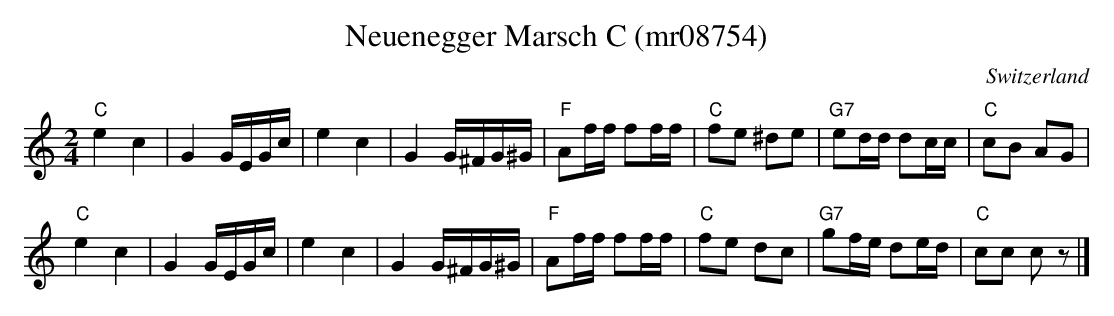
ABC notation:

X:1
T: Neuenegger Marsch C (mr08754)
O:Switzerland
M:2/4
L:1/16
K:C major
"C"e4c4 | G4 GEGc | e4c4 | G4 G^FG^G | "F"A2ff f2ff | "C"f2e2 ^d2e2 | "G7"e2dd d2cc | "C"c2B2 A2G2 |
"C"e4c4 | G4 GEGc | e4c4 | G4 G^FG^G | "F"A2ff f2ff | "C"f2e2 d2c2 | "G7"g2fe d2ed | "C"c2c2 c2z2 |]
